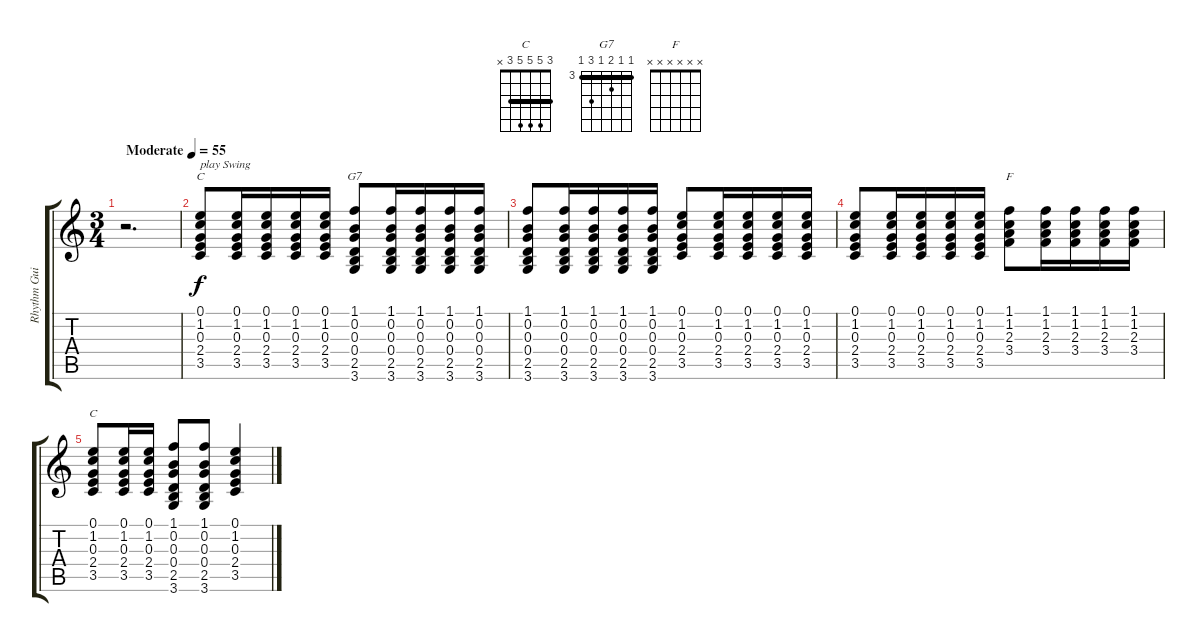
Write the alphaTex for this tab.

\track ("Rhythm Guitar (easy)" "Rhythm Gui") {instrument acousticguitarsteel}
\staff {score tabs}
\tuning (E4 B3 G3 D3 A2 E2) {hide}
\chord ("C" x x x x x x)
\chord ("G7" 3 3 4 3 5 3) {firstfret 3 barre 3}
\chord ("F" x x x x x x)
\chord ("C" 3 5 5 5 3 x) {barre 3}
\ts (3 4)
\tempo (55 "Moderate")
\clef g2
\ks c
r.2{d dy f instrument acousticguitarsteel} |
(0.1 1.2 0.3 2.4 3.5).8{ch "C" txt "play Swing" beam merge} (0.1 1.2 0.3 2.4 3.5).16{beam merge} (0.1 1.2 0.3 2.4 3.5).16{beam merge} (0.1 1.2 0.3 2.4 3.5).16{beam merge} (0.1 1.2 0.3 2.4 3.5).16{beam split} (1.1 0.2 0.3 0.4 2.5 3.6).8{ch "G7" beam merge} (1.1 0.2 0.3 0.4 2.5 3.6).16{beam merge} (1.1 0.2 0.3 0.4 2.5 3.6).16{beam merge} (1.1 0.2 0.3 0.4 2.5 3.6).16{beam merge} (1.1 0.2 0.3 0.4 2.5 3.6).16 |
(1.1 0.2 0.3 0.4 2.5 3.6).8{beam merge} (1.1 0.2 0.3 0.4 2.5 3.6).16{beam merge} (1.1 0.2 0.3 0.4 2.5 3.6).16{beam merge} (1.1 0.2 0.3 0.4 2.5 3.6).16{beam merge} (1.1 0.2 0.3 0.4 2.5 3.6).16{beam split} (0.1 1.2 0.3 2.4 3.5).8{beam merge} (0.1 1.2 0.3 2.4 3.5).16{beam merge} (0.1 1.2 0.3 2.4 3.5).16{beam merge} (0.1 1.2 0.3 2.4 3.5).16{beam merge} (0.1 1.2 0.3 2.4 3.5).16 |
(0.1 1.2 0.3 2.4 3.5).8{beam merge} (0.1 1.2 0.3 2.4 3.5).16{beam merge} (0.1 1.2 0.3 2.4 3.5).16{beam merge} (0.1 1.2 0.3 2.4 3.5).16{beam merge} (0.1 1.2 0.3 2.4 3.5).16{beam split} (1.1 1.2 2.3 3.4).8{ch "F" beam merge} (1.1 1.2 2.3 3.4).16 (1.1 1.2 2.3 3.4).16 (1.1 1.2 2.3 3.4).16 (1.1 1.2 2.3 3.4).16 |
(0.1 1.2 0.3 2.4 3.5).8{ch "C" beam merge} (0.1 1.2 0.3 2.4 3.5).16{beam merge} (0.1 1.2 0.3 2.4 3.5).16{beam split} (1.1 0.2 0.3 0.4 2.5 3.6).8 (1.1 0.2 0.3 0.4 2.5 3.6).8 (0.1 1.2 0.3 2.4 3.5).4
